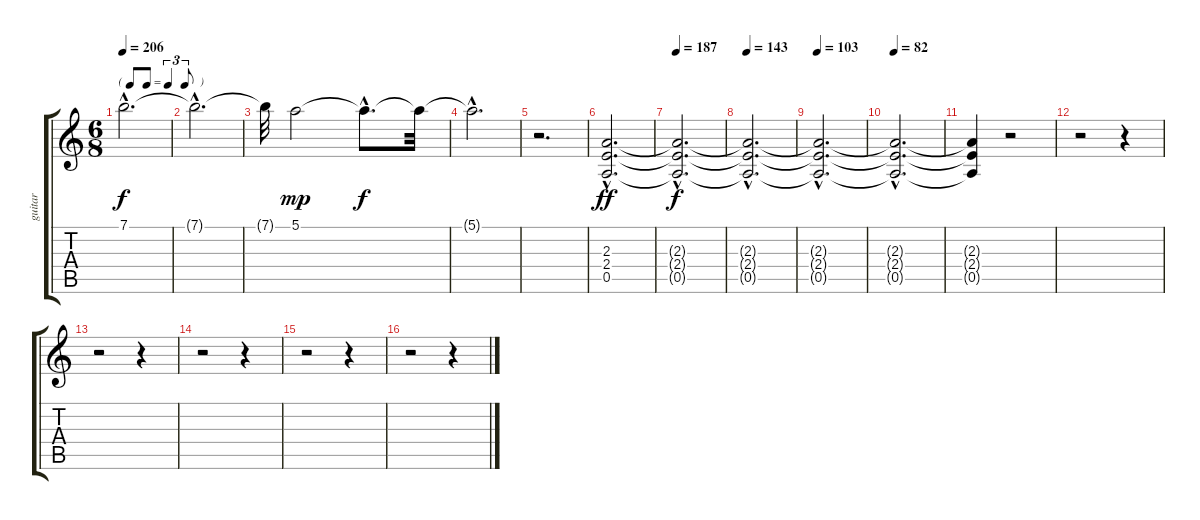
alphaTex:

\track ("guitar" "guitar") {instrument distortionguitar}
\staff {score tabs}
\tuning (E4 B3 G3 D3 A2 E2) {hide}
\ts (6 8)
\tf triplet8th
\tempo 206
\clef g2
\ks c
7.1{hac t}.2{d dy f} |
7.1{hac t}.2{d} |
7.1{t}.32 5.1.2{dy mp} 5.1{hac t}.8{d dy f} 5.1{t}.32 |
5.1{hac t}.2{d} |
r.2{d} |
(2.3{hac} 2.4{hac} 0.5{hac}).2{d dy ff} |
\tempo 187
(2.3{hac t} 2.4{hac t} 0.5{hac t}).2{d dy f} |
\tempo 143
(2.3{hac t} 2.4{hac t} 0.5{hac t}).2{d} |
\tempo 103
(2.3{hac t} 2.4{hac t} 0.5{hac t}).2{d} |
\tempo 82
(2.3{hac t} 2.4{hac t} 0.5{hac t}).2{d} |
(2.3{t} 2.4{t} 0.5{t}).4 r.2 |
r.2 r.4 |
r.2 r.4 |
r.2 r.4 |
r.2 r.4 |
r.2 r.4
